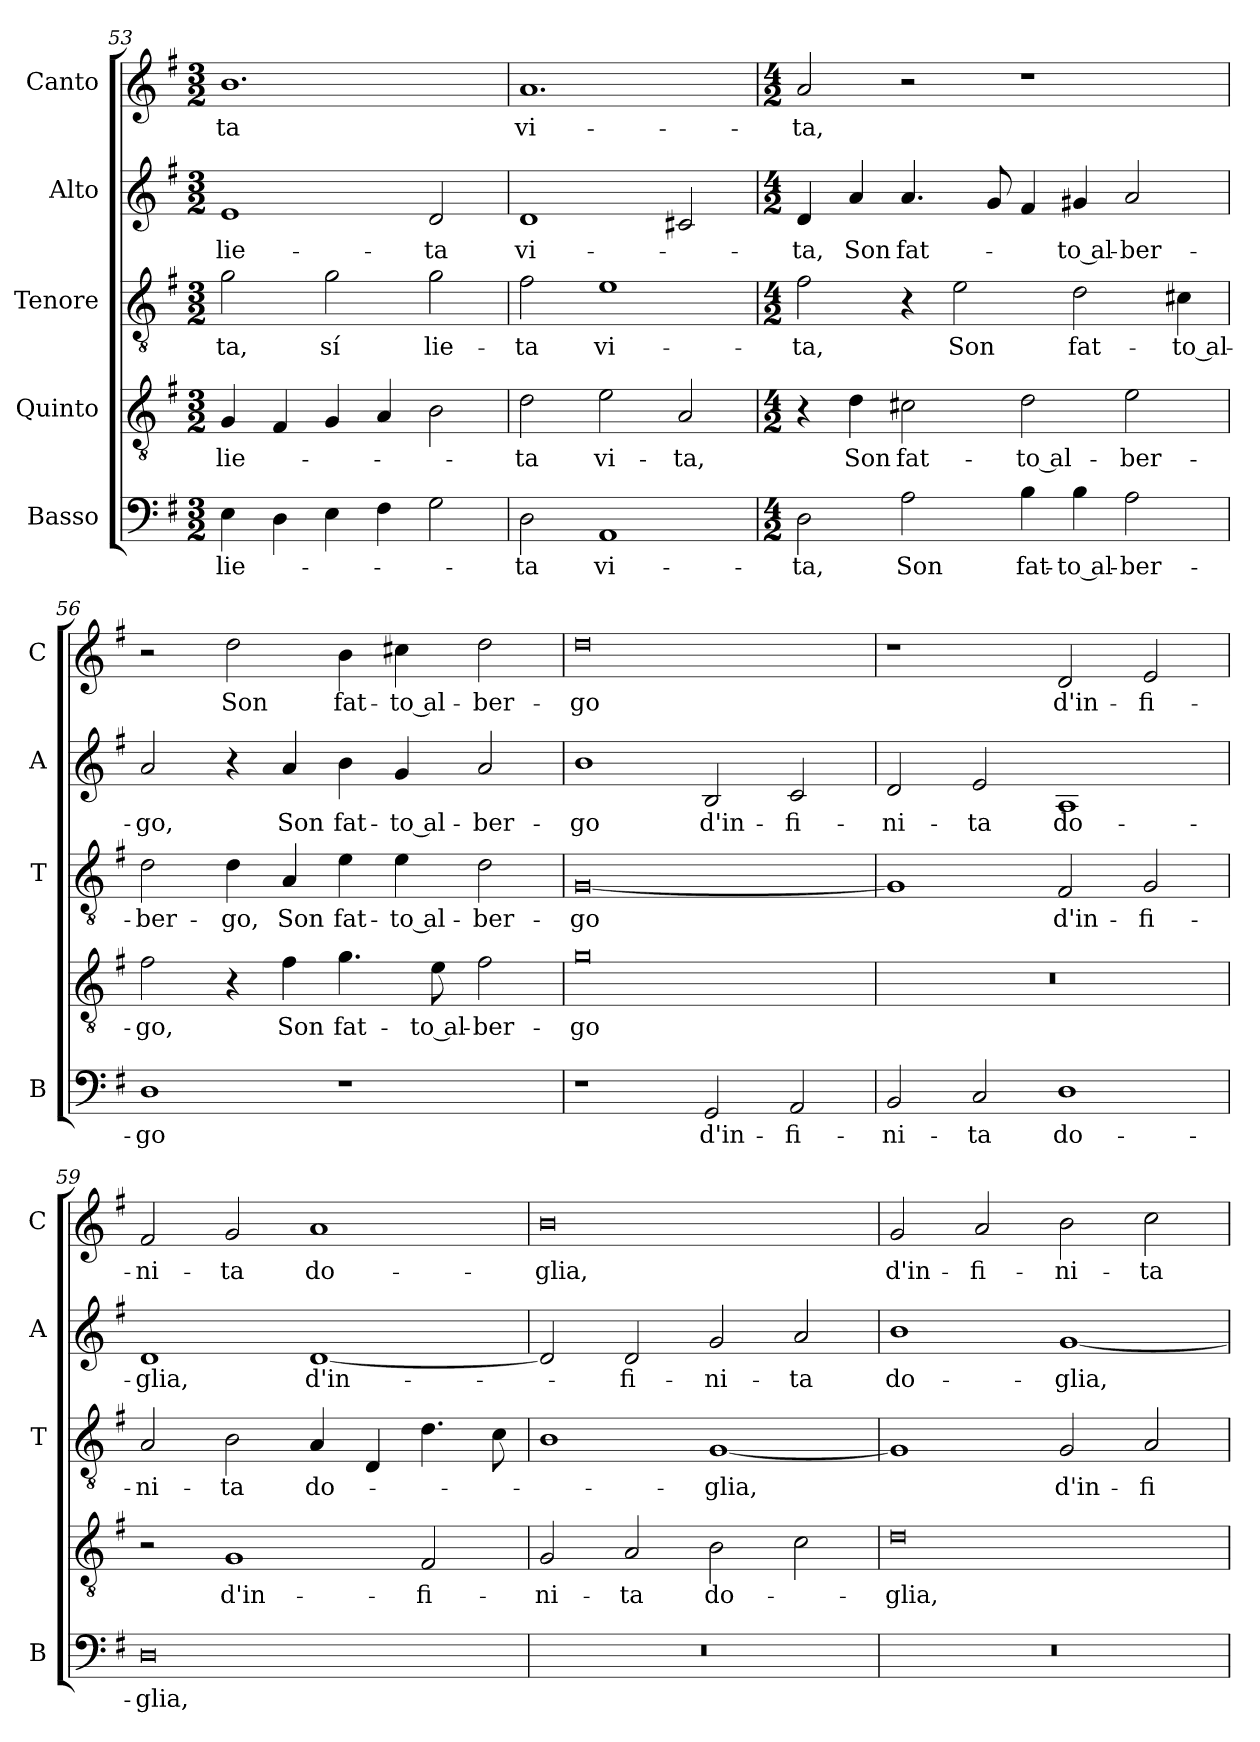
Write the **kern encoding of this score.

**kern	**text	**kern	**text	**kern	**text	**kern	**text	**kern	**text
*part5	*part5	*part4	*part4	*part3	*part3	*part2	*part2	*part1	*part1
*staff5	*staff5	*staff4	*staff4	*staff3	*staff3	*staff2	*staff2	*staff1	*staff1
*I"Basso	*	*I"Quinto	*	*I"Tenore	*	*I"Alto	*	*I"Canto	*
*I'B	*	*	*	*I'T	*	*I'A	*	*I'C	*
*clefF4	*	*clefGv2	*	*clefGv2	*	*clefG2	*	*clefG2	*
*k[f#]	*	*k[f#]	*	*k[f#]	*	*k[f#]	*	*k[f#]	*
*G:	*	*G:	*	*G:	*	*G:	*	*G:	*
*M3/2	*	*M3/2	*	*M3/2	*	*M3/2	*	*M3/2	*
=53	=53	=53	=53	=53	=53	=53	=53	=53	=53
!	!LO:LY:b	!	!LO:LY:b	!	!LO:LY:b	!	!LO:LY:b	!	!LO:LY:b
4E\	lie-	4G/	lie-	2g\	-ta,	1e	lie-	1.b	-ta
4D\	.	4F#/	.	.	.	.	.	.	.
!	!	!	!	!	!LO:LY:b	!	!	!	!
4E\	.	4G/	.	2g\	sí	.	.	.	.
4F#\	.	4A/	.	.	.	.	.	.	.
!	!	!	!	!	!LO:LY:b	!	!LO:LY:b	!	!
2G\	.	2B\	.	2g\	lie-	2d/	-ta	.	.
=54	=54	=54	=54	=54	=54	=54	=54	=54	=54
!	!LO:LY:b	!	!LO:LY:b	!	!LO:LY:b	!	!LO:LY:b	!	!LO:LY:b
2D\	-ta	2d\	-ta	2f#\	-ta	1d	vi-	1.a	vi-
!	!LO:LY:b	!	!LO:LY:b	!	!LO:LY:b	!	!	!	!
1AA	vi-	2e\	vi-	1e	vi-	.	.	.	.
!	!	!	!LO:LY:b	!	!	!	!	!	!
.	.	2A/	-ta,	.	.	2c#X/	.	.	.
!!LO:LB:g=z
=55	=55	=55	=55	=55	=55	=55	=55	=55	=55
*M4/2	*	*M4/2	*	*M4/2	*	*M4/2	*	*M4/2	*
!	!LO:LY:b	!	!	!	!LO:LY:b	!	!LO:LY:b	!	!LO:LY:b
2D\	-ta,	4r	.	2f#\	-ta,	4d/	-ta,	2a/	-ta,
!	!	!	!LO:LY:b	!	!	!	!LO:LY:b	!	!
.	.	4d\	Son	.	.	4a/	Son	.	.
!	!LO:LY:b	!	!LO:LY:b	!	!	!	!LO:LY:b	!	!
2A\	Son	2c#X\	fat-	4r	.	4.a/	fat-	2r	.
!	!	!	!	!	!LO:LY:b	!	!	!	!
.	.	.	.	2e\	Son	.	.	.	.
.	.	.	.	.	.	8g/	.	.	.
!	!LO:LY:b	!	!LO:LY:b	!	!	!	!	!	!
4B\	fat-	2d\	-to al-	.	.	4f#/	.	1r	.
!	!LO:LY:b	!	!	!	!LO:LY:b	!	!LO:LY:b	!	!
4B\	-to al-	.	.	2d\	fat-	4g#X/	-to al-	.	.
!	!LO:LY:b	!	!LO:LY:b	!	!	!	!LO:LY:b	!	!
2A\	-ber-	2e\	-ber-	.	.	2a/	-ber-	.	.
!	!	!	!	!	!LO:LY:b	!	!	!	!
.	.	.	.	4c#X\	-to al-	.	.	.	.
=56	=56	=56	=56	=56	=56	=56	=56	=56	=56
!	!LO:LY:b	!	!LO:LY:b	!	!LO:LY:b	!	!LO:LY:b	!	!
1D	-go	2f#\	-go,	2d\	-ber-	2a/	-go,	2r	.
!	!	!	!	!	!LO:LY:b	!	!	!	!LO:LY:b
.	.	4r	.	4d\	-go,	4r	.	2dd\	Son
!	!	!	!LO:LY:b	!	!LO:LY:b	!	!LO:LY:b	!	!
.	.	4f#\	Son	4A/	Son	4a/	Son	.	.
!	!	!	!LO:LY:b	!	!LO:LY:b	!	!LO:LY:b	!	!LO:LY:b
1r	.	4.g\	fat-	4e\	fat-	4b\	fat-	4b\	fat-
!	!	!	!	!	!LO:LY:b	!	!LO:LY:b	!	!LO:LY:b
.	.	.	.	4e\	-to al-	4g/	-to al-	4cc#X\	-to al-
!	!	!	!LO:LY:b	!	!	!	!	!	!
.	.	8e\	-to al-	.	.	.	.	.	.
!	!	!	!LO:LY:b	!	!LO:LY:b	!	!LO:LY:b	!	!LO:LY:b
.	.	2f#\	-ber-	2d\	-ber-	2a/	-ber-	2dd\	-ber-
=57	=57	=57	=57	=57	=57	=57	=57	=57	=57
!	!	!	!LO:LY:b	!	!LO:LY:b	!	!LO:LY:b	!	!LO:LY:b
1r	.	0g	-go	[0G	-go	1b	-go	0dd	-go
!	!LO:LY:b	!	!	!	!	!	!LO:LY:b	!	!
2GG/	d'in-	.	.	.	.	2B/	d'in-	.	.
!	!LO:LY:b	!	!	!	!	!	!LO:LY:b	!	!
2AA/	-fi-	.	.	.	.	2c/	-fi-	.	.
=58	=58	=58	=58	=58	=58	=58	=58	=58	=58
!	!LO:LY:b	!	!	!	!	!	!LO:LY:b	!	!
2BB/	-ni-	0r	.	1G]	.	2d/	-ni-	1r	.
!	!LO:LY:b	!	!	!	!	!	!LO:LY:b	!	!
2C/	-ta	.	.	.	.	2e/	-ta	.	.
!	!LO:LY:b	!	!	!	!LO:LY:b	!	!LO:LY:b	!	!LO:LY:b
1D	do-	.	.	2F#/	d'in-	1A	do-	2d/	d'in-
!	!	!	!	!	!LO:LY:b	!	!	!	!LO:LY:b
.	.	.	.	2G/	-fi-	.	.	2e/	-fi-
!!LO:LB:g=z
=59	=59	=59	=59	=59	=59	=59	=59	=59	=59
!	!LO:LY:b	!	!	!	!LO:LY:b	!	!LO:LY:b	!	!LO:LY:b
0D	-glia,	2r	.	2A/	-ni-	1d	-glia,	2f#/	-ni-
!	!	!	!LO:LY:b	!	!LO:LY:b	!	!	!	!LO:LY:b
.	.	1G	d'in-	2B\	-ta	.	.	2g/	-ta
!	!	!	!	!	!LO:LY:b	!	!LO:LY:b	!	!LO:LY:b
.	.	.	.	4A/	do-	[1d	d'in-	1a	do-
.	.	.	.	4D/	.	.	.	.	.
!	!	!	!LO:LY:b	!	!	!	!	!	!
.	.	2F#/	-fi-	4.d\	.	.	.	.	.
.	.	.	.	8c\	.	.	.	.	.
=60	=60	=60	=60	=60	=60	=60	=60	=60	=60
!	!	!	!LO:LY:b	!	!	!	!	!	!LO:LY:b
0r	.	2G/	-ni-	1B	.	2d/]	.	0b	-glia,
!	!	!	!LO:LY:b	!	!	!	!LO:LY:b	!	!
.	.	2A/	-ta	.	.	2d/	-fi-	.	.
!	!	!	!LO:LY:b	!	!LO:LY:b	!	!LO:LY:b	!	!
.	.	2B\	do-	[1G	-glia,	2g/	-ni-	.	.
!	!	!	!	!	!	!	!LO:LY:b	!	!
.	.	2c\	.	.	.	2a/	-ta	.	.
=61	=61	=61	=61	=61	=61	=61	=61	=61	=61
!	!	!	!LO:LY:b	!	!	!	!LO:LY:b	!	!LO:LY:b
0r	.	0d	-glia,	1G]	.	1b	do-	2g/	d'in-
!	!	!	!	!	!	!	!	!	!LO:LY:b
.	.	.	.	.	.	.	.	2a/	-fi-
!	!	!	!	!	!LO:LY:b	!	!LO:LY:b	!	!LO:LY:b
.	.	.	.	2G/	d'in-	[1g	-glia,	2b\	-ni-
!	!	!	!	!	!LO:LY:b	!	!	!	!LO:LY:b
.	.	.	.	2A/	-fi-	.	.	2cc\	-ta
=	=	=	=	=	=	=	=	=	=
*-	*-	*-	*-	*-	*-	*-	*-	*-	*-
